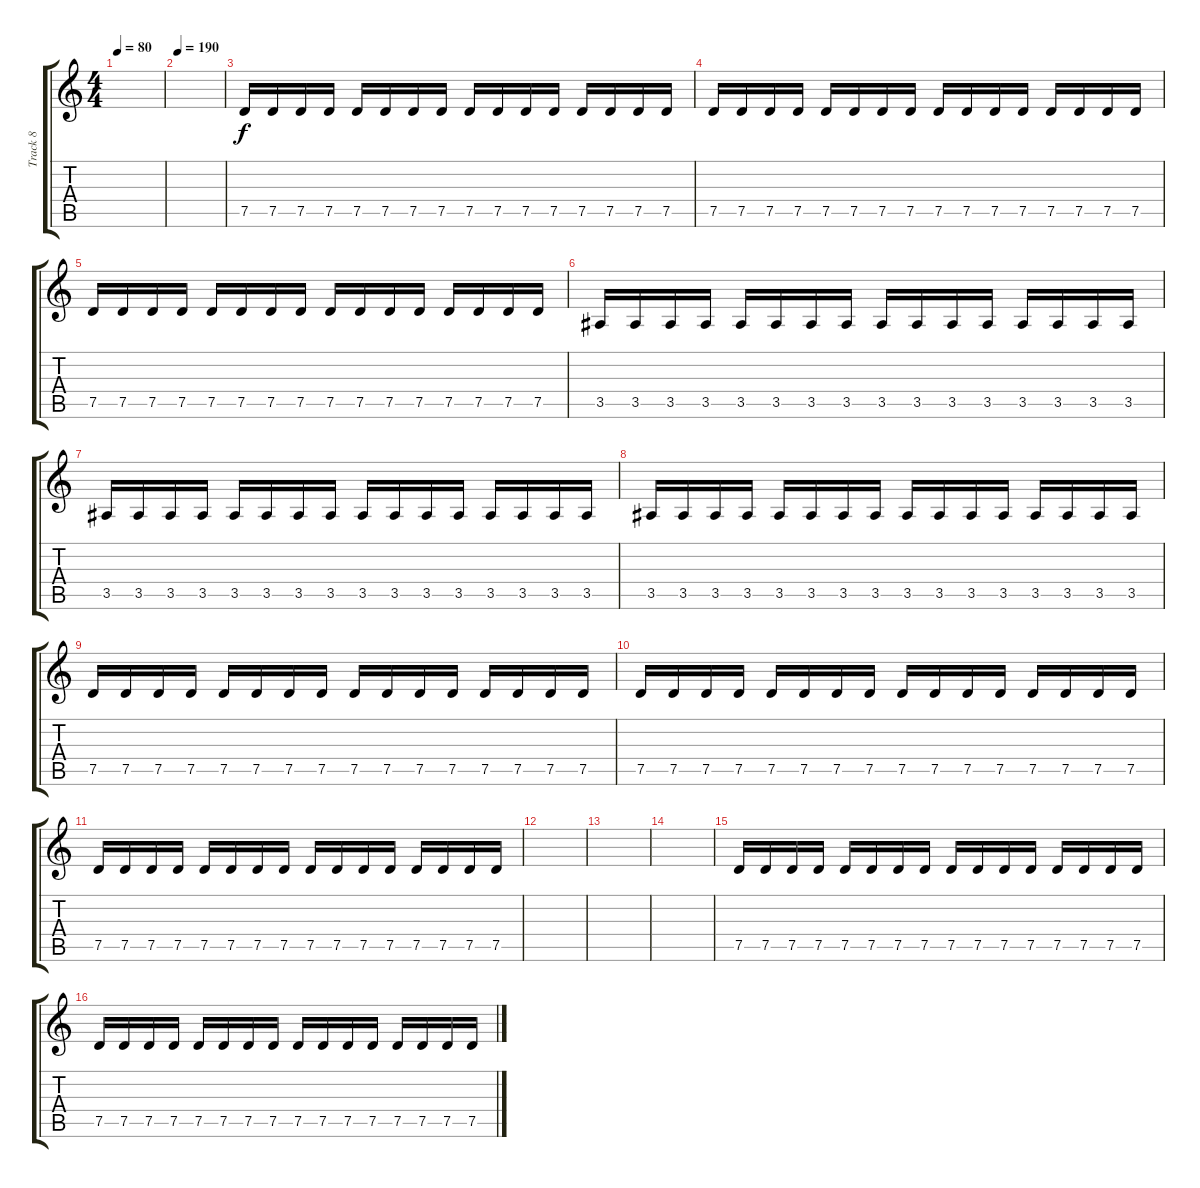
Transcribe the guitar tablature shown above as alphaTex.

\track ("Track 8" "Track 8") {instrument distortionguitar}
\staff {score tabs}
\tuning (D4 A3 F3 C3 G2 C2) {hide}
\ts (4 4)
\tempo 80
\clef g2
\ks c
|
\tempo 190
|
7.5.16 7.5.16 7.5.16 7.5.16 7.5.16 7.5.16 7.5.16 7.5.16 7.5.16 7.5.16 7.5.16 7.5.16 7.5.16 7.5.16 7.5.16 7.5.16 |
7.5.16 7.5.16 7.5.16 7.5.16 7.5.16 7.5.16 7.5.16 7.5.16 7.5.16 7.5.16 7.5.16 7.5.16 7.5.16 7.5.16 7.5.16 7.5.16 |
7.5.16 7.5.16 7.5.16 7.5.16 7.5.16 7.5.16 7.5.16 7.5.16 7.5.16 7.5.16 7.5.16 7.5.16 7.5.16 7.5.16 7.5.16 7.5.16 |
3.5.16 3.5.16 3.5.16 3.5.16 3.5.16 3.5.16 3.5.16 3.5.16 3.5.16 3.5.16 3.5.16 3.5.16 3.5.16 3.5.16 3.5.16 3.5.16 |
3.5.16 3.5.16 3.5.16 3.5.16 3.5.16 3.5.16 3.5.16 3.5.16 3.5.16 3.5.16 3.5.16 3.5.16 3.5.16 3.5.16 3.5.16 3.5.16 |
3.5.16 3.5.16 3.5.16 3.5.16 3.5.16 3.5.16 3.5.16 3.5.16 3.5.16 3.5.16 3.5.16 3.5.16 3.5.16 3.5.16 3.5.16 3.5.16 |
7.5.16 7.5.16 7.5.16 7.5.16 7.5.16 7.5.16 7.5.16 7.5.16 7.5.16 7.5.16 7.5.16 7.5.16 7.5.16 7.5.16 7.5.16 7.5.16 |
7.5.16 7.5.16 7.5.16 7.5.16 7.5.16 7.5.16 7.5.16 7.5.16 7.5.16 7.5.16 7.5.16 7.5.16 7.5.16 7.5.16 7.5.16 7.5.16 |
7.5.16 7.5.16 7.5.16 7.5.16 7.5.16 7.5.16 7.5.16 7.5.16 7.5.16 7.5.16 7.5.16 7.5.16 7.5.16 7.5.16 7.5.16 7.5.16 |
|
|
|
7.5.16 7.5.16 7.5.16 7.5.16 7.5.16 7.5.16 7.5.16 7.5.16 7.5.16 7.5.16 7.5.16 7.5.16 7.5.16 7.5.16 7.5.16 7.5.16 |
7.5.16 7.5.16 7.5.16 7.5.16 7.5.16 7.5.16 7.5.16 7.5.16 7.5.16 7.5.16 7.5.16 7.5.16 7.5.16 7.5.16 7.5.16 7.5.16
